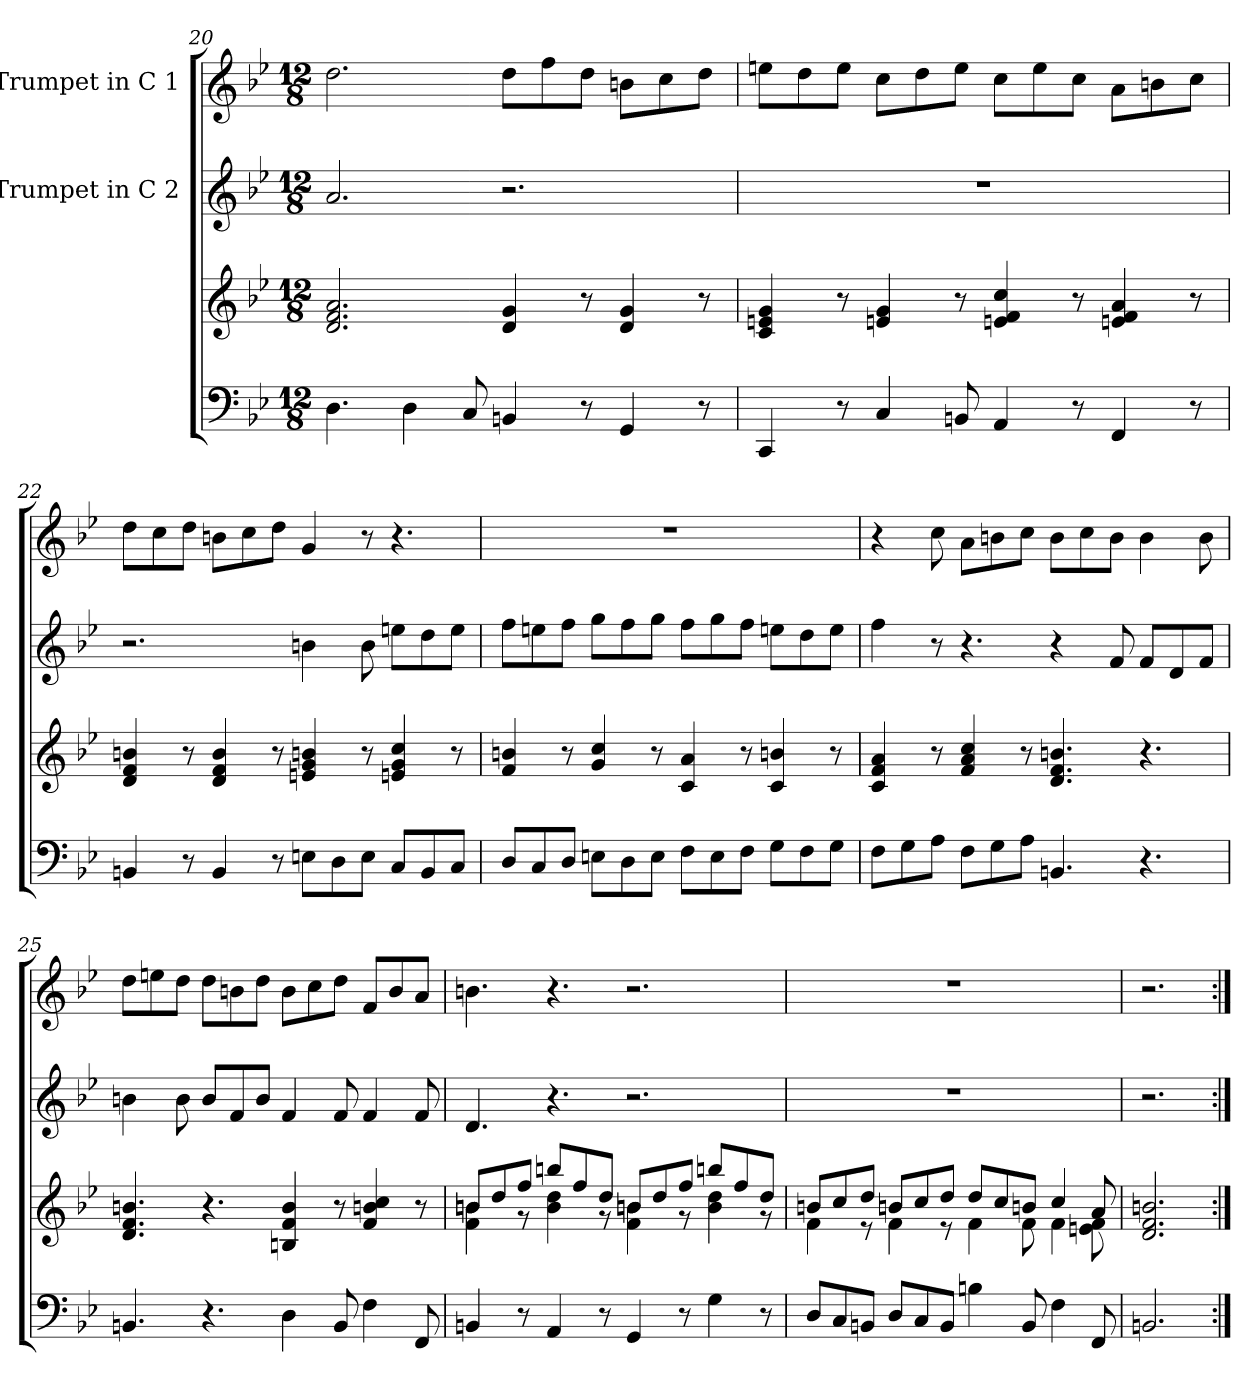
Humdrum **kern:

**kern	**kern	**kern	**kern
*part3	*part3	*part2	*part1
*staff4	*staff3	*staff2	*staff1
*	*	*I"Trumpet in C 2	*I"Trumpet in C 1
*clefF4	*clefG2	*clefG2	*clefG2
*k[b-e-]	*k[b-e-]	*k[b-e-]	*k[b-e-]
*B-:	*B-:	*B-:	*B-:
*M12/8	*M12/8	*M12/8	*M12/8
=20	=20	=20	=20
4.D\	2.d/ 2.f/ 2.a/	2.a/	2.dd\
4D\	.	.	.
8C/	.	.	.
4BBn/	4d/ 4g/	2.r	8dd\L
.	.	.	8ff\
8r	8r	.	8dd\J
4GG/	4d/ 4g/	.	8bn\L
.	.	.	8cc\
8r	8r	.	8dd\J
!!LO:LB:g=z
=21	=21	=21	=21
4CC/	4c/ 4en/ 4g/	1.r	8ee\L
.	.	.	8dd\
8r	8r	.	8ee\J
4C/	4en/ 4g/	.	8cc\L
.	.	.	8dd\
8BB/	8r	.	8ee\J
4AA/	4en/ 4f/ 4cc/	.	8cc\L
.	.	.	8ee\
8r	8r	.	8cc\J
4FF/	4en/ 4f/ 4a/	.	8a\L
.	.	.	8b\
8r	8r	.	8cc\J
=22	=22	=22	=22
4BB/	4d/ 4f/ 4bn/	2.r	8dd\L
.	.	.	8cc\
8r	8r	.	8dd\J
4BB/	4d/ 4f/ 4b/	.	8b\L
.	.	.	8cc\
8r	8r	.	8dd\J
8E\L	4en/ 4g/ 4bn/	4b\	4g/
8D\	.	.	.
8E\J	8r	8b\	8r
8C/L	4en/ 4g/ 4cc/	8ee\L	4.r
8BB/	.	8dd\	.
8C/J	8r	8ee\J	.
=23	=23	=23	=23
8D/L	4f/ 4bn/	8ff\L	1.r
8C/	.	8ee\	.
8D/J	8r	8ff\J	.
8En\L	4g/ 4cc/	8gg\L	.
8D\	.	8ff\	.
8E\J	8r	8gg\J	.
8F\L	4c/ 4a/	8ff\L	.
8E\	.	8gg\	.
8F\J	8r	8ff\J	.
8G\L	4c/ 4bn/	8een\L	.
8F\	.	8dd\	.
8G\J	8r	8ee\J	.
=24	=24	=24	=24
8F\L	4c/ 4f/ 4a/	4ff\	4r
8G\	.	.	.
8A\J	8r	8r	8cc\
8F\L	4f/ 4a/ 4cc/	4.r	8a\L
8G\	.	.	8b\
8A\J	8r	.	8cc\J
4.BB/	4.d/ 4.f/ 4.bn/	4r	8b\L
.	.	.	8cc\
.	.	8f/	8b\J
4.r	4.r	8f/L	4b\
.	.	8d/	.
.	.	8f/J	8b\
!!LO:LB:g=z
=25	=25	=25	=25
4.BB/	4.d/ 4.f/ 4.bn/	4b\	8dd\L
.	.	.	8ee\
.	.	8b\	8dd\J
4.r	4.r	8b/L	8dd\L
.	.	8f/	8b\
.	.	8b/J	8dd\J
4D\	4Bn/ 4f/ 4b/	4f/	8b\L
.	.	.	8cc\
8BB/	8r	8f/	8dd\J
4F\	4f/ 4bn/ 4cc/	4f/	8f/L
.	.	.	8b/
8FF/	8r	8f/	8a/J
=26	=26	=26	=26
*	*^	*	*
4BB/	8bn/L	4f\ 4bn\	4.d/	4.b\
.	8dd/	.	.	.
8r	8ff/J	8r	.	.
4AA/	8bbn/L	4b\ 4dd\	4.r	4.r
.	8ff/	.	.	.
8r	8dd/J	8r	.	.
4GG/	8bn/L	4f\ 4bn\	2.r	2.r
.	8dd/	.	.	.
8r	8ff/J	8r	.	.
4G\	8bbn/L	4b\ 4dd\	.	.
.	8ff/	.	.	.
8r	8dd/J	8r	.	.
=27	=27	=27	=27	=27
8D/L	8bn/L	4f\	1.r	1.r
8C/	8cc/	.	.	.
8BB/J	8dd/J	8r	.	.
8D/L	8bn/L	4f\	.	.
8C/	8cc/	.	.	.
8BB/J	8dd/J	8r	.	.
4B\	8dd/L	4f\	.	.
.	8cc/	.	.	.
8BB/	8bn/J	8f\	.	.
4F\	4cc/	4f\	.	.
8FF/	8a/	8en\ 8f\	.	.
*	*v	*v	*	*
=28	=28	=28	=28
2.BB/	2.d/ 2.f/ 2.bn/	2.r	2.r
=:|!	=:|!	=:|!	=:|!
*-	*-	*-	*-
